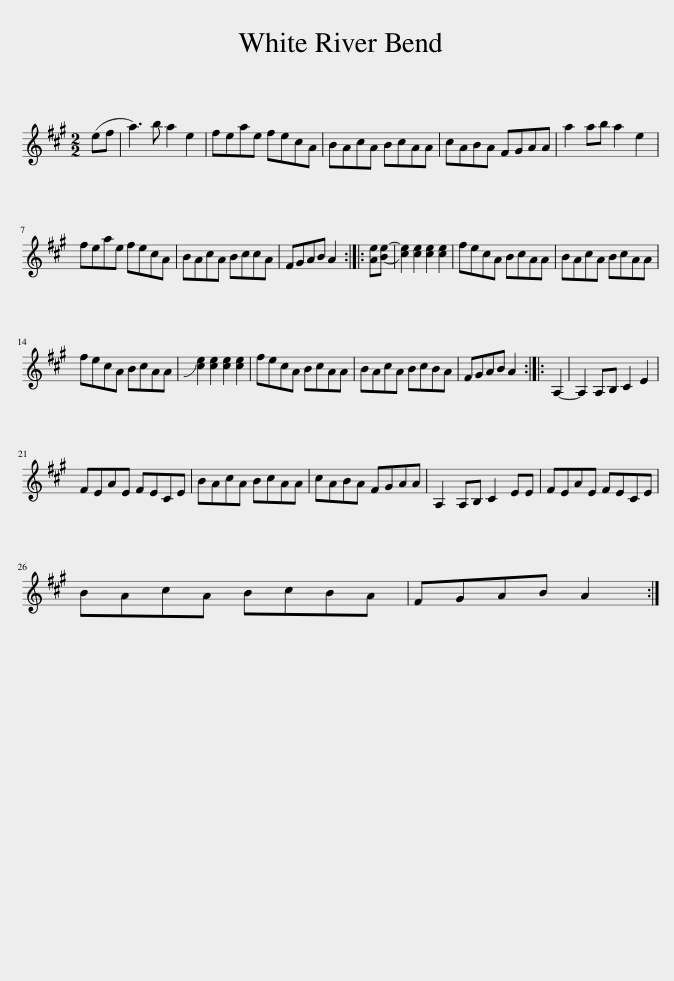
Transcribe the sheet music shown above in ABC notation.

X:1
L:1/8
M:2/2
I:linebreak $
K:A
V:1 treble
V:1
 (ef | a3) b a2 e2 | feae fecA | BAcA BcAA | cABA FGAA | %5
 a2 ab a2 e2 |$ feae fecA | BAcA BccA | FGAB A2 :: [Ae]([Be-] | %10
 [ce]2) [ce]2 [ce]2 [ce]2 | fecA BcAA | BAcA BcAA |$ fecA BcAA | !slide![ce]2 [ce]2 [ce]2 [ce]2 | %15
 fecA BcAA | BAcA BcBA | FGAB A2 :: A,2- | A,2 A,B, C2 E2 |$ %20
 FEAE FECE | BAcA BcAA | cABA FGAA | A,2 A,B, C2 EE | FEAE FECE |$ %25
 BAcA BcBA | FGAB A2 :| %27
